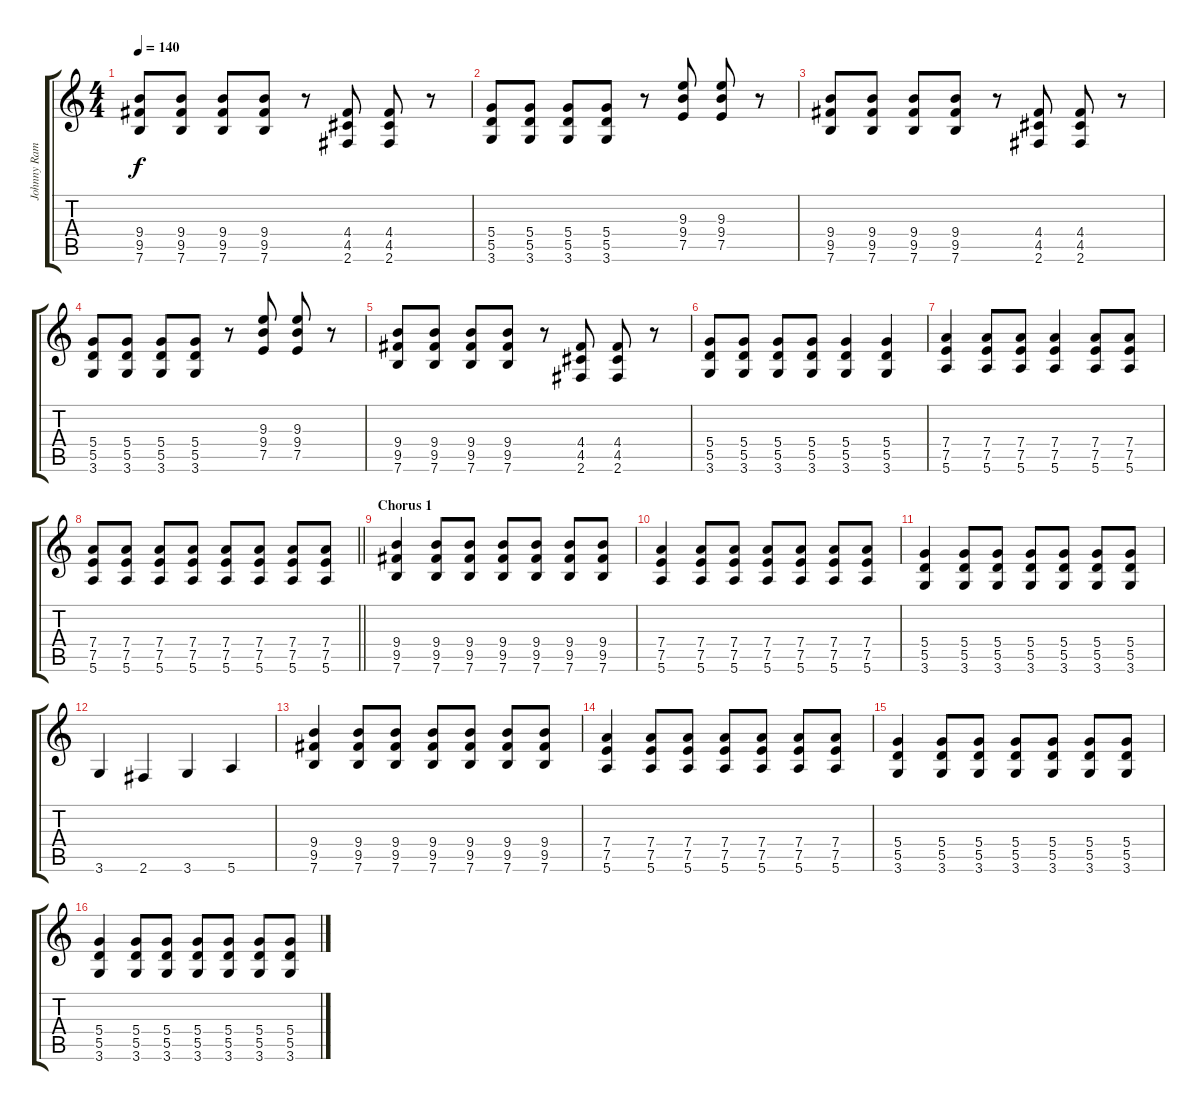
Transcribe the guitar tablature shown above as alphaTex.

\track ("Johnny Ramone" "Johnny Ram") {instrument overdrivenguitar}
\staff {score tabs}
\tuning (E4 B3 G3 D3 A2 E2) {hide}
\ts (4 4)
\tempo 140
\clef g2
\ks c
(9.4 9.5 7.6).8{dy f} (9.4 9.5 7.6).8 (9.4 9.5 7.6).8 (9.4 9.5 7.6).8 r.8 (4.4 4.5 2.6).8 (4.4 4.5 2.6).8 r.8 |
(5.4 5.5 3.6).8 (5.4 5.5 3.6).8 (5.4 5.5 3.6).8 (5.4 5.5 3.6).8 r.8 (9.3 9.4 7.5).8 (9.3 9.4 7.5).8 r.8 |
(9.4 9.5 7.6).8 (9.4 9.5 7.6).8 (9.4 9.5 7.6).8 (9.4 9.5 7.6).8 r.8 (4.4 4.5 2.6).8 (4.4 4.5 2.6).8 r.8 |
(5.4 5.5 3.6).8 (5.4 5.5 3.6).8 (5.4 5.5 3.6).8 (5.4 5.5 3.6).8 r.8 (9.3 9.4 7.5).8 (9.3 9.4 7.5).8 r.8 |
(9.4 9.5 7.6).8 (9.4 9.5 7.6).8 (9.4 9.5 7.6).8 (9.4 9.5 7.6).8 r.8 (4.4 4.5 2.6).8 (4.4 4.5 2.6).8 r.8 |
(5.4 5.5 3.6).8 (5.4 5.5 3.6).8 (5.4 5.5 3.6).8 (5.4 5.5 3.6).8 (5.4 5.5 3.6).4 (5.4 5.5 3.6).4 |
(7.4 7.5 5.6).4 (7.4 7.5 5.6).8 (7.4 7.5 5.6).8 (7.4 7.5 5.6).4 (7.4 7.5 5.6).8 (7.4 7.5 5.6).8 |
\barLineRight lightlight
(7.4 7.5 5.6).8 (7.4 7.5 5.6).8 (7.4 7.5 5.6).8 (7.4 7.5 5.6).8 (7.4 7.5 5.6).8 (7.4 7.5 5.6).8 (7.4 7.5 5.6).8 (7.4 7.5 5.6).8 |
\section ("" "Chorus 1")
(9.4 9.5 7.6).4 (9.4 9.5 7.6).8 (9.4 9.5 7.6).8 (9.4 9.5 7.6).8 (9.4 9.5 7.6).8 (9.4 9.5 7.6).8 (9.4 9.5 7.6).8 |
(7.4 7.5 5.6).4 (7.4 7.5 5.6).8 (7.4 7.5 5.6).8 (7.4 7.5 5.6).8 (7.4 7.5 5.6).8 (7.4 7.5 5.6).8 (7.4 7.5 5.6).8 |
(5.4 5.5 3.6).4 (5.4 5.5 3.6).8 (5.4 5.5 3.6).8 (5.4 5.5 3.6).8 (5.4 5.5 3.6).8 (5.4 5.5 3.6).8 (5.4 5.5 3.6).8 |
3.6.4 2.6.4 3.6.4 5.6.4 |
(9.4 9.5 7.6).4 (9.4 9.5 7.6).8 (9.4 9.5 7.6).8 (9.4 9.5 7.6).8 (9.4 9.5 7.6).8 (9.4 9.5 7.6).8 (9.4 9.5 7.6).8 |
(7.4 7.5 5.6).4 (7.4 7.5 5.6).8 (7.4 7.5 5.6).8 (7.4 7.5 5.6).8 (7.4 7.5 5.6).8 (7.4 7.5 5.6).8 (7.4 7.5 5.6).8 |
(5.4 5.5 3.6).4 (5.4 5.5 3.6).8 (5.4 5.5 3.6).8 (5.4 5.5 3.6).8 (5.4 5.5 3.6).8 (5.4 5.5 3.6).8 (5.4 5.5 3.6).8 |
(5.4 5.5 3.6).4 (5.4 5.5 3.6).8 (5.4 5.5 3.6).8 (5.4 5.5 3.6).8 (5.4 5.5 3.6).8 (5.4 5.5 3.6).8 (5.4 5.5 3.6).8
